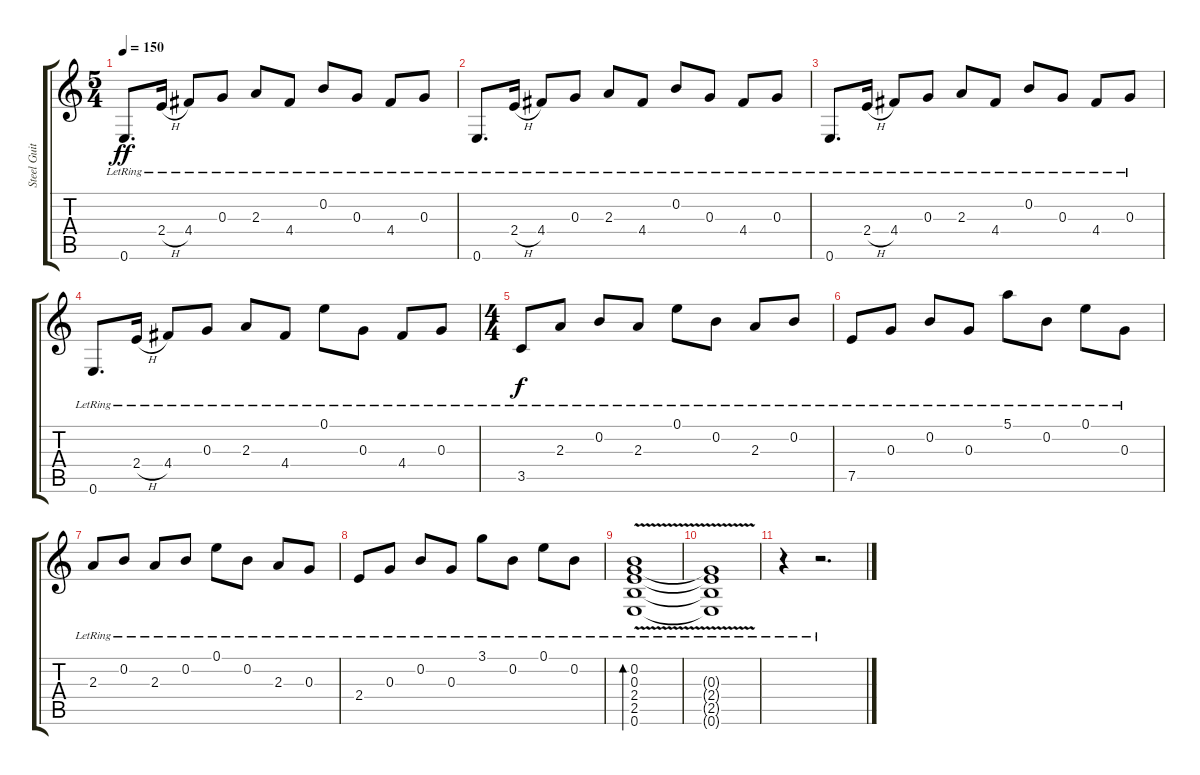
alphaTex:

\track ("Steel Guitar" "Steel Guit") {instrument acousticguitarsteel}
\staff {score tabs}
\tuning (E4 B3 G3 D3 A2 E2) {hide}
\ts (5 4)
\tempo 150
\clef g2
\ks c
0.6{lr}.8{d dy ff} 2.4{h lr}.16 4.4{lr}.8 0.3{lr}.8 2.3{lr}.8 4.4{lr}.8 0.2{lr}.8 0.3{lr}.8 4.4{lr}.8 0.3{lr}.8 |
0.6{lr}.8{d} 2.4{h lr}.16 4.4{lr}.8 0.3{lr}.8 2.3{lr}.8 4.4{lr}.8 0.2{lr}.8 0.3{lr}.8 4.4{lr}.8 0.3{lr}.8 |
0.6{lr}.8{d} 2.4{h lr}.16 4.4{lr}.8 0.3{lr}.8 2.3{lr}.8 4.4{lr}.8 0.2{lr}.8 0.3{lr}.8 4.4{lr}.8 0.3{lr}.8 |
0.6{lr}.8{d} 2.4{h lr}.16 4.4{lr}.8 0.3{lr}.8 2.3{lr}.8 4.4{lr}.8 0.1{lr}.8 0.3{lr}.8 4.4{lr}.8 0.3{lr}.8 |
\ts (4 4)
3.5{lr}.8{dy f} 2.3{lr}.8 0.2{lr}.8 2.3{lr}.8 0.1{lr}.8 0.2{lr}.8 2.3{lr}.8 0.2{lr}.8 |
7.5{lr}.8 0.3{lr}.8 0.2{lr}.8 0.3{lr}.8 5.1{lr}.8 0.2{lr}.8 0.1{lr}.8 0.3{lr}.8 |
2.3{lr}.8 0.2{lr}.8 2.3{lr}.8 0.2{lr}.8 0.1{lr}.8 0.2{lr}.8 2.3{lr}.8 0.3{lr}.8 |
2.4{lr}.8 0.3{lr}.8 0.2{lr}.8 0.3{lr}.8 3.1{lr}.8 0.2{lr}.8 0.1{lr}.8 0.2{lr}.8 |
(0.2{v lr} 0.3{v lr} 2.4{v lr} 2.5{v lr} 0.6{v lr}).1{bd 240} |
(0.3{v lr t} 2.4{v lr t} 2.5{v lr t} 0.6{v lr t}).1 |
r.4 r.2{d}
